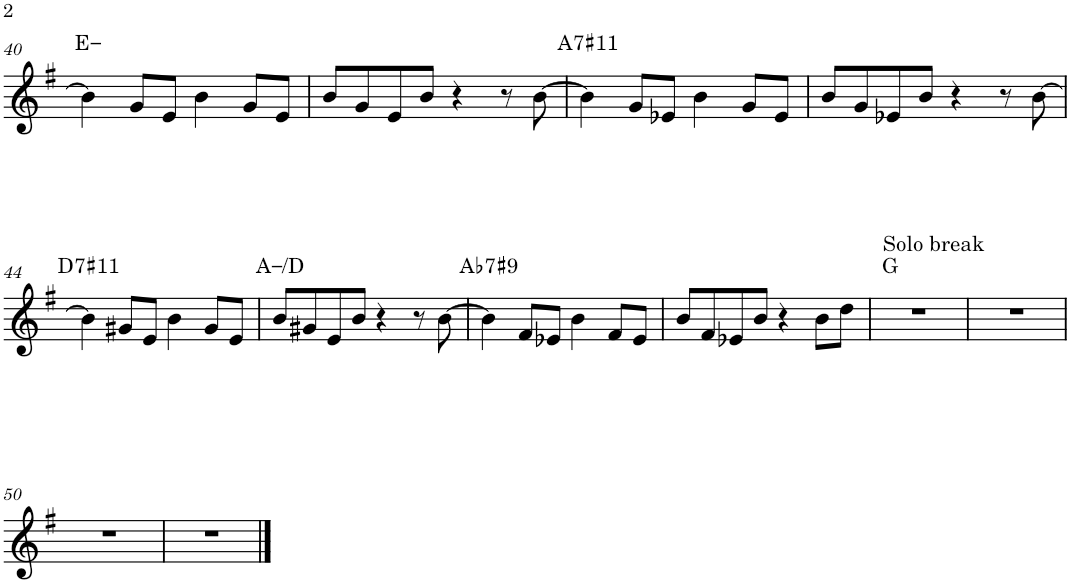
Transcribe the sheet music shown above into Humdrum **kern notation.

**kern	**harte
*part1	*part1
*staff1	*
*I"Tenor Saxophone	*
*I'T. Sax.	*
!!LO:PB:g=z
*clefG2	*
*Trd8c14	*
*k[f#]	*
*M4/4	*
=40	=40
4b\]	E:min
8g/L	.
8e/J	.
4b\	.
8g/L	.
8e/J	.
=41	=41
8b/L	.
8g/	.
8e/	.
8b/J	.
4r	.
8r	.
[8b\	.
=42	=42
!	!LO:H:kt=7
4b\]	A:7(#11)
8g/L	.
8e-X/J	.
4b\	.
8g/L	.
8e-/J	.
=43	=43
8b/L	.
8g/	.
8e-X/	.
8b/J	.
4r	.
8r	.
[8b\	.
!!LO:LB:g=z
=44	=44
!	!LO:H:kt=7
4b\]	D:7(#11)
8g#X/L	.
8e/J	.
4b\	.
8g#/L	.
8e/J	.
=45	=45
8b/L	A:min/4
8g#X/	.
8e/	.
8b/J	.
4r	.
8r	.
[8b\	.
=46	=46
!	!LO:H:kt=7
4b\]	Ab:7(#9)
8f#/L	.
8e-X/J	.
4b\	.
8f#/L	.
8e-/J	.
=47	=47
8b/L	.
8f#/	.
8e-X/	.
8b/J	.
4r	.
8b\L	.
8dd\J	.
=48	=48
1r	G:maj
=49	=49
1r	.
!!LO:LB:g=z
=50	=50
1r	.
=51	=51
1r	.
==	==
*-	*-
